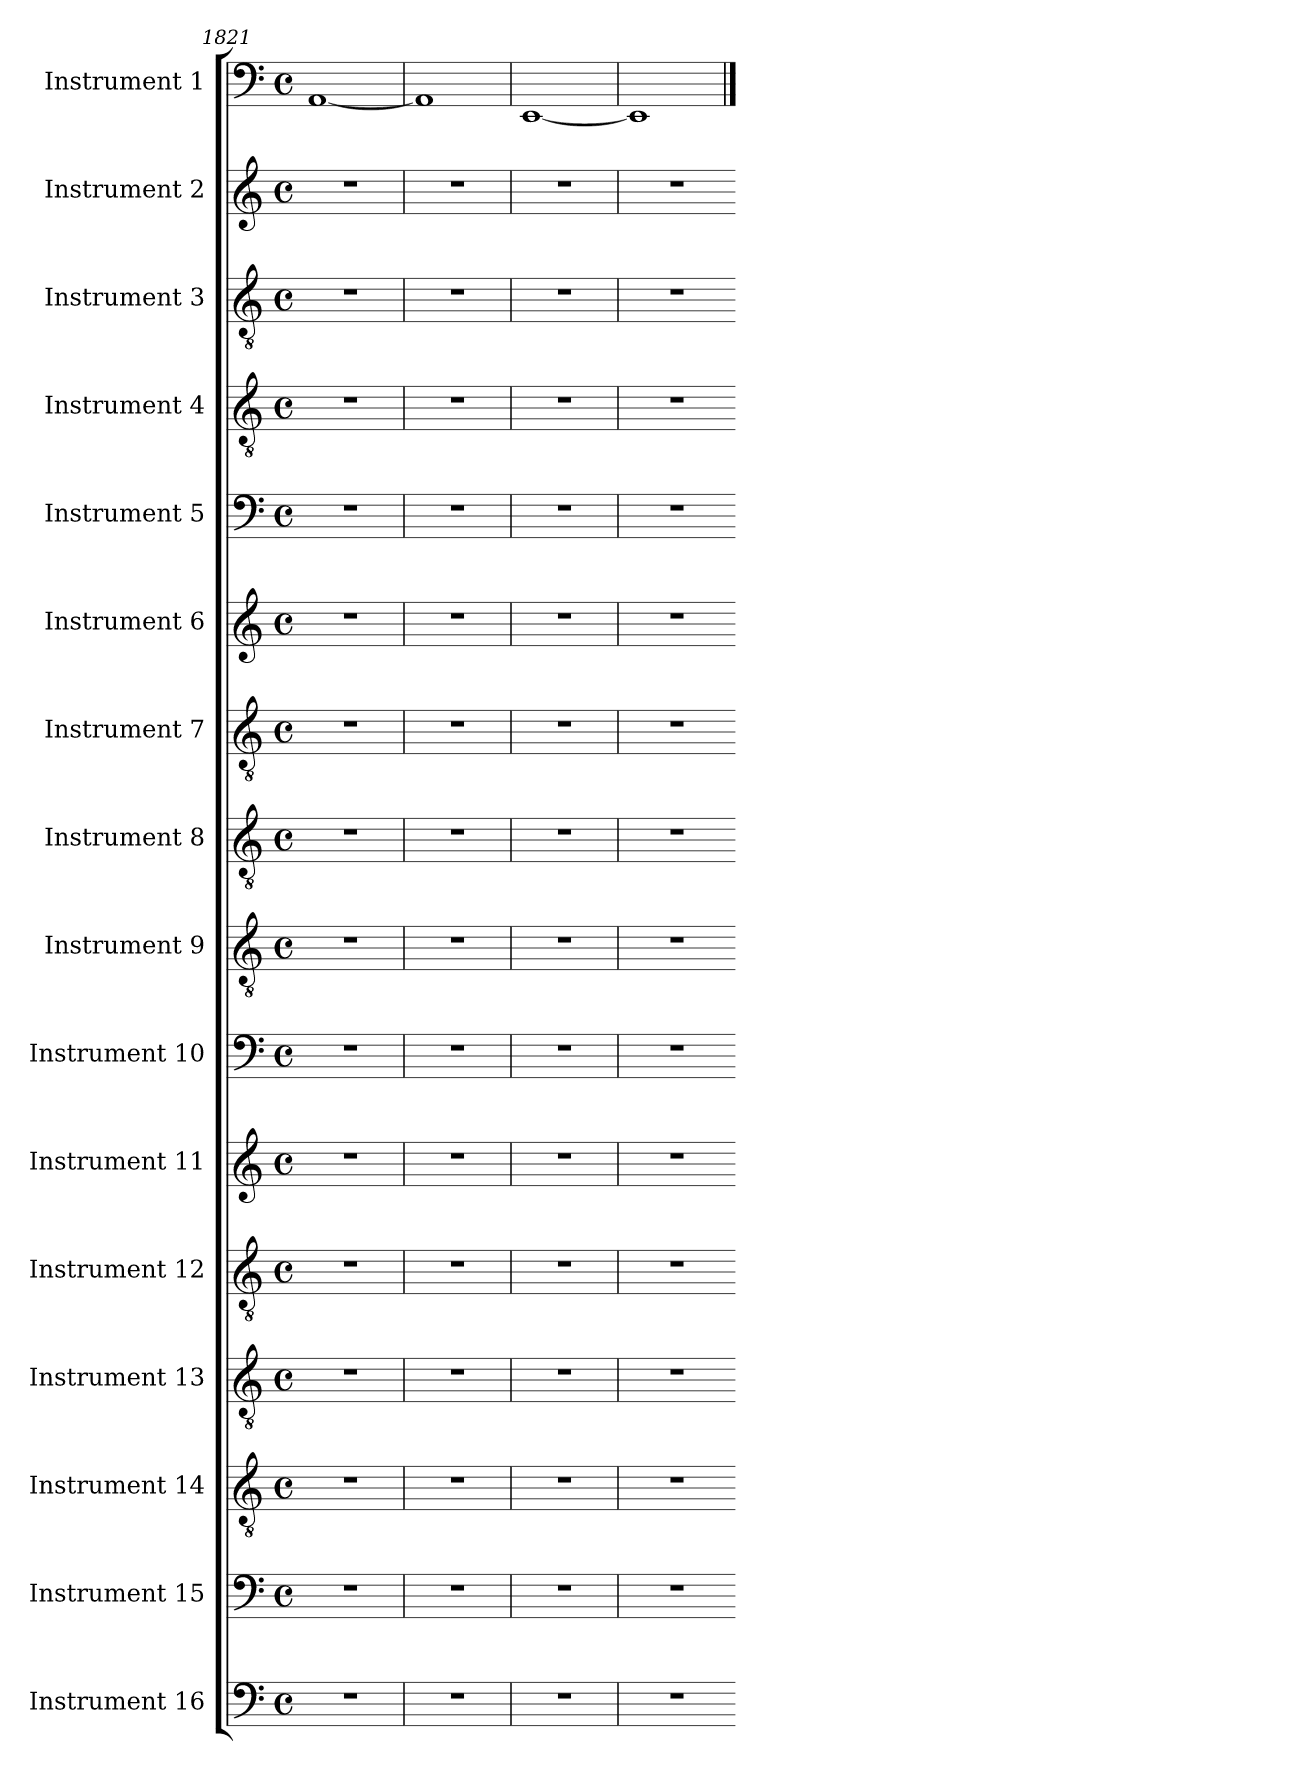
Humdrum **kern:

**kern	**kern	**kern	**kern	**kern	**kern	**kern	**kern	**kern	**kern	**kern	**kern	**kern	**kern	**kern	**kern	**text
*part16	*part15	*part14	*part13	*part12	*part11	*part10	*part9	*part8	*part7	*part6	*part5	*part4	*part3	*part2	*part1	*part1
*staff16	*staff15	*staff14	*staff13	*staff12	*staff11	*staff10	*staff9	*staff8	*staff7	*staff6	*staff5	*staff4	*staff3	*staff2	*staff1	*staff1
*I"Instrument 16	*I"Instrument 15	*I"Instrument 14	*I"Instrument 13	*I"Instrument 12	*I"Instrument 11	*I"Instrument 10	*I"Instrument 9	*I"Instrument 8	*I"Instrument 7	*I"Instrument 6	*I"Instrument 5	*I"Instrument 4	*I"Instrument 3	*I"Instrument 2	*I"Instrument 1	*
*clefF4	*clefF4	*clefGv2	*clefGv2	*clefGv2	*clefG2	*clefF4	*clefGv2	*clefGv2	*clefGv2	*clefG2	*clefF4	*clefGv2	*clefGv2	*clefG2	*clefF4	*
*k[]	*k[]	*k[]	*k[]	*k[]	*k[]	*k[]	*k[]	*k[]	*k[]	*k[]	*k[]	*k[]	*k[]	*k[]	*k[]	*
*C:	*C:	*C:	*C:	*C:	*C:	*C:	*C:	*C:	*C:	*C:	*C:	*C:	*C:	*C:	*C:	*
*M4/4	*M4/4	*M4/4	*M4/4	*M4/4	*M4/4	*M4/4	*M4/4	*M4/4	*M4/4	*M4/4	*M4/4	*M4/4	*M4/4	*M4/4	*M4/4	*
*met(c)	*met(c)	*met(c)	*met(c)	*met(c)	*met(c)	*met(c)	*met(c)	*met(c)	*met(c)	*met(c)	*met(c)	*met(c)	*met(c)	*met(c)	*met(c)	*
=1821	=1821	=1821	=1821	=1821	=1821	=1821	=1821	=1821	=1821	=1821	=1821	=1821	=1821	=1821	=1821	=1821
!	!	!	!	!	!	!	!	!	!	!	!	!	!	!	!	!LO:LY:b:cj
1r	1r	1r	1r	1r	1r	1r	1r	1r	1r	1r	1r	1r	1r	1r	[<1AA	.
=1822	=1822	=1822	=1822	=1822	=1822	=1822	=1822	=1822	=1822	=1822	=1822	=1822	=1822	=1822	=1822	=1822
!	!	!	!	!	!	!	!	!	!	!	!	!	!	!	!	!LO:LY:b:cj
1r	1r	1r	1r	1r	1r	1r	1r	1r	1r	1r	1r	1r	1r	1r	1AA]	.
=1823	=1823	=1823	=1823	=1823	=1823	=1823	=1823	=1823	=1823	=1823	=1823	=1823	=1823	=1823	=1823	=1823
!	!	!	!	!	!	!	!	!	!	!	!	!	!	!	!	!LO:LY:b:cj
1r	1r	1r	1r	1r	1r	1r	1r	1r	1r	1r	1r	1r	1r	1r	[<1EE	.
=1824	=1824	=1824	=1824	=1824	=1824	=1824	=1824	=1824	=1824	=1824	=1824	=1824	=1824	=1824	=1824	=1824
!	!	!	!	!	!	!	!	!	!	!	!	!	!	!	!	!LO:LY:b:cj
1r	1r	1r	1r	1r	1r	1r	1r	1r	1r	1r	1r	1r	1r	1r	1EE]	.
=	=	=	=	=	=	=	=	=	=	=	=	=	=	=	==	==
*-	*-	*-	*-	*-	*-	*-	*-	*-	*-	*-	*-	*-	*-	*-	*-	*-
